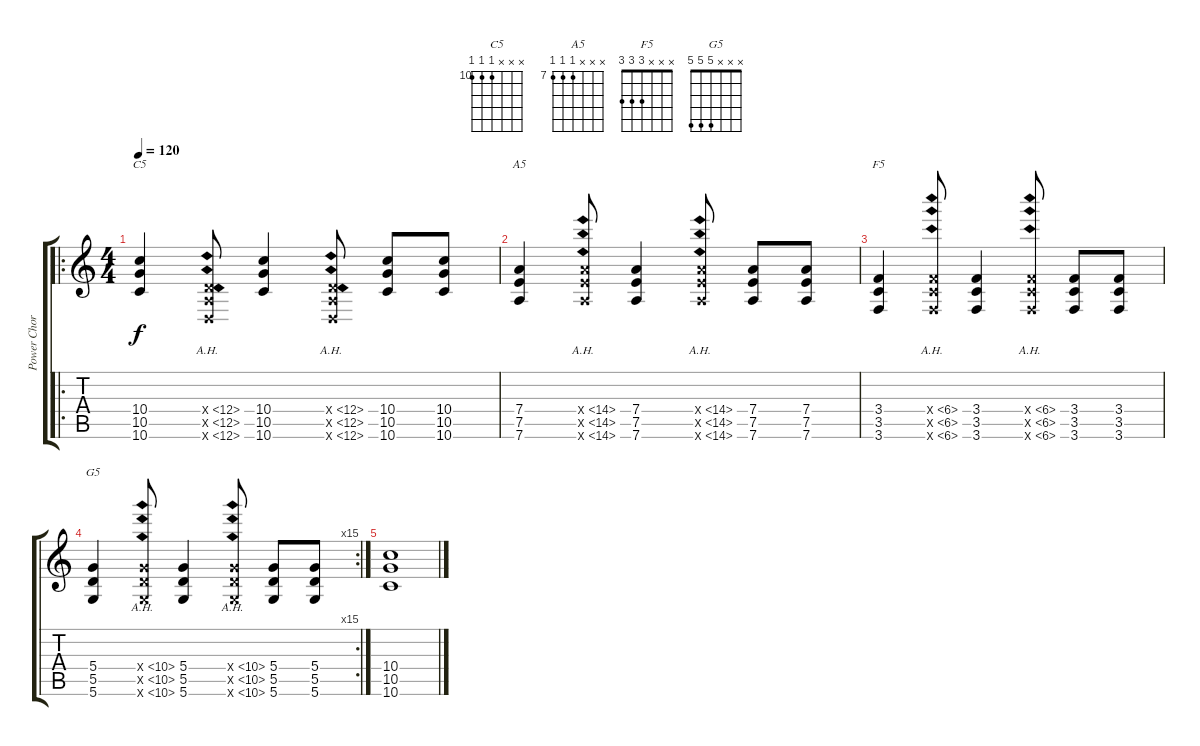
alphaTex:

\track ("Power Chords" "Power Chor") {instrument overdrivenguitar}
\staff {score tabs}
\tuning (E4 B3 G3 D3 A2 D2) {hide}
\chord ("C5" x x x 10 10 10) {firstfret 10}
\chord ("A5" x x x 7 7 7) {firstfret 7}
\chord ("F5" x x x 3 3 3)
\chord ("G5" x x x 5 5 5)
\ro
\ts (4 4)
\tempo 120
\clef g2
\ks c
(10.4 10.5 10.6).4{ch "C5" dy f instrument overdrivenguitar} (0.4{ah 12 x} 0.5{ah 12 x} 0.6{ah 12 x}).8 (10.4 10.5 10.6).4 (0.4{ah 12 x} 0.5{ah 12 x} 0.6{ah 12 x}).8 (10.4 10.5 10.6).8 (10.4 10.5 10.6).8 |
(7.4 7.5 7.6).4{ch "A5"} (7.4{ah 7 x} 7.5{ah 7 x} 7.6{ah 7 x}).8 (7.4 7.5 7.6).4 (7.4{ah 7 x} 7.5{ah 7 x} 7.6{ah 7 x}).8 (7.4 7.5 7.6).8 (7.4 7.5 7.6).8 |
(3.4 3.5 3.6).4{ch "F5"} (3.4{ah 3 x} 3.5{ah 3 x} 3.6{ah 3 x}).8 (3.4 3.5 3.6).4 (3.4{ah 3 x} 3.5{ah 3 x} 3.6{ah 3 x}).8 (3.4 3.5 3.6).8 (3.4 3.5 3.6).8 |
\rc 15
(5.4 5.5 5.6).4{ch "G5"} (5.4{ah 5 x} 5.5{ah 5 x} 5.6{ah 5 x}).8 (5.4 5.5 5.6).4 (5.4{ah 5 x} 5.5{ah 5 x} 5.6{ah 5 x}).8 (5.4 5.5 5.6).8 (5.4 5.5 5.6).8 |
(10.4 10.5 10.6).1
